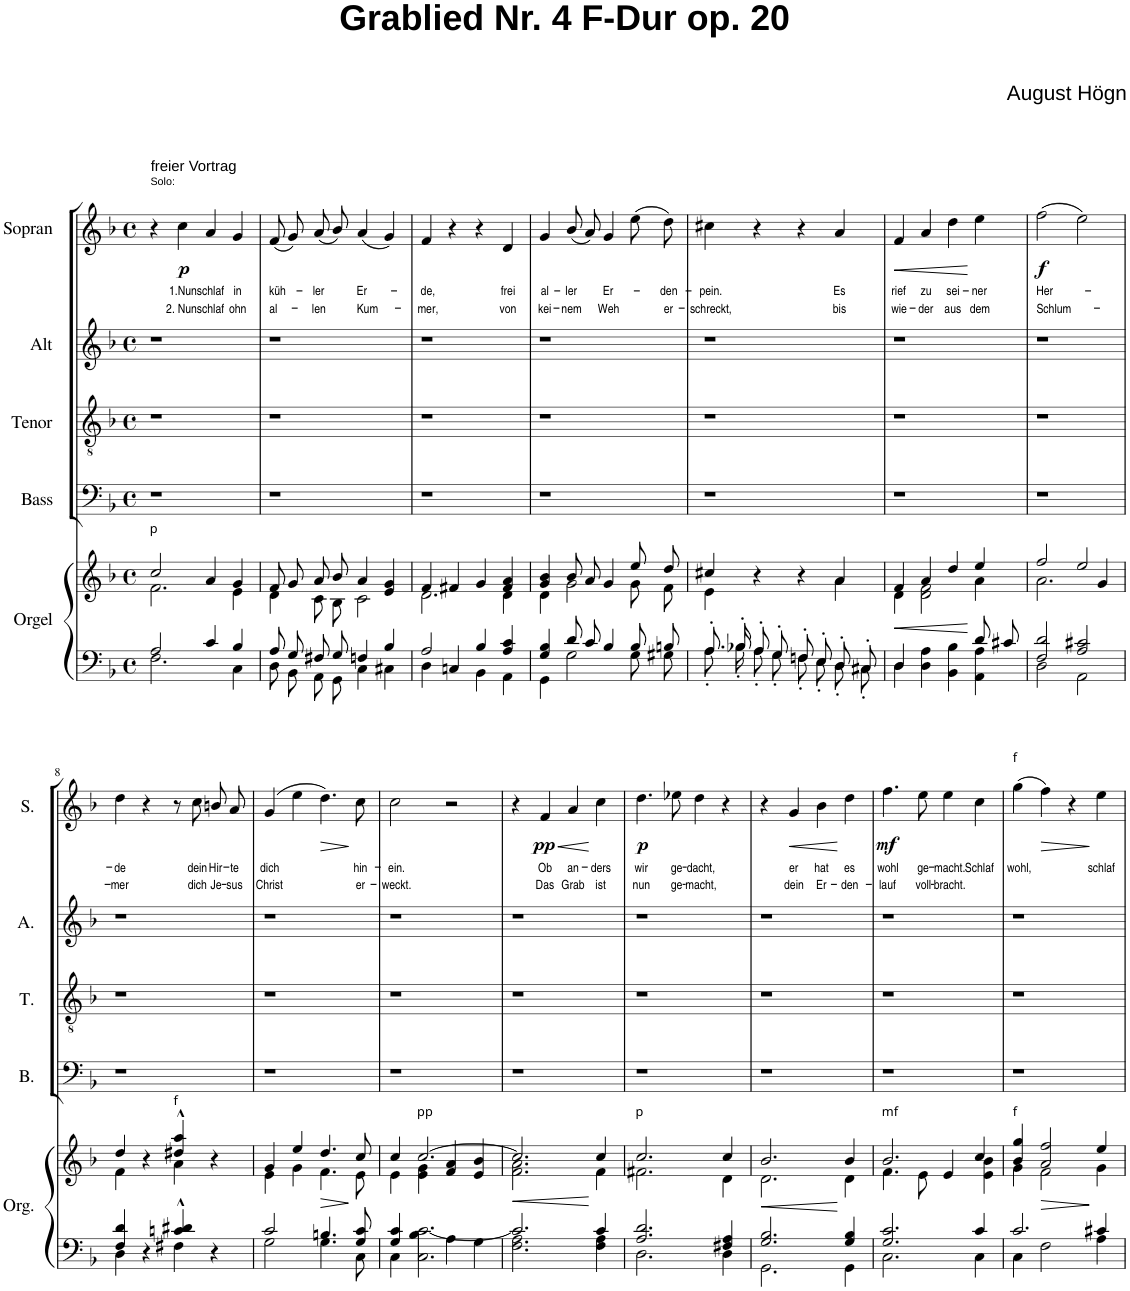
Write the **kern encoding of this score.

**kern	**kern	**dynam	**kern	**kern	**kern	**kern	**text	**text	**dynam
*part5	*part5	*part5	*part4	*part3	*part2	*part1	*part1	*part1	*part1
*staff6	*staff5	*staff5/6	*staff4	*staff3	*staff2	*staff1	*staff1	*staff1	*staff1
*I"Orgel	*	*	*I"Bass	*I"Tenor	*I"Alt	*I"Sopran	*	*	*
*I'Org.	*	*	*I'B.	*I'T.	*I'A.	*I'S.	*	*	*
*clefF4	*clefG2	*	*clefF4	*clefGv2	*clefG2	*clefG2	*	*	*
*	*	*	*	*Trd7c12	*	*	*	*	*
*k[b-]	*k[b-]	*	*k[b-]	*k[b-]	*k[b-]	*k[b-]	*	*	*
*F:	*F:	*	*F:	*F:	*F:	*F:	*	*	*
*M4/4	*M4/4	*	*M4/4	*M4/4	*M4/4	*M4/4	*	*	*
*met(c)	*met(c)	*	*met(c)	*met(c)	*met(c)	*met(c)	*	*	*
=1	=1	=1	=1	=1	=1	=1	=1	=1	=1
*^	*^	*	*	*	*	*	*	*	*
!	!	!	!	!	!	!	!	!LO:TX:a:t=Solo&colon;	!	!	!
!	!	!	!	!	!	!	!	!LO:TX:a:t=freier Vortrag	!	!	!
!	!	!LO:TX:a:t=p	!	!	!	!	!	!	!	!	!
2A/	2.F\	2cc/	2.f\	.	1r	1r	1r	4r	.	.	.
!	!	!	!	!	!	!	!	!	!LO:LY:b	!LO:LY:b	!LO:DY:b
.	.	.	.	.	.	.	.	4cc\	1.Nun	2. Nun	p
!	!	!	!	!	!	!	!	!	!LO:LY:b	!LO:LY:b	!
4c/	.	4a/	.	.	.	.	.	4a/	schlaf	schlaf	.
!	!	!	!	!	!	!	!	!	!LO:LY:b	!LO:LY:b	!
4B-/	4C\	4g/	4e\	.	.	.	.	4g/	in	ohn	.
=2	=2	=2	=2	=2	=2	=2	=2	=2	=2	=2	=2
!	!	!	!	!	!	!	!	!	!LO:LY:b	!LO:LY:b	!
8A/L	8D\L	8f/L	4d\	.	1r	1r	1r	(8f/L	küh-	al-	.
8G/J	8BB-\J	8g/J	.	.	.	.	.	8g/J)	.	.	.
!	!	!	!	!	!	!	!	!	!LO:LY:b	!LO:LY:b	!
8F#X/L	8AA\L	8a/L	8c\L	.	.	.	.	(8a/L	-ler	-len	.
8G/J	8GG\J	8b-/J	8B-\J	.	.	.	.	8b-/J)	.	.	.
!	!	!	!	!	!	!	!	!	!LO:LY:b	!LO:LY:b	!
4Fn/	4C\	4a/	2c\	.	.	.	.	(4a/	Er-	Kum-	.
4B-/	4C#X\	4e/ 4g/	.	.	.	.	.	4g/)	.	.	.
=3	=3	=3	=3	=3	=3	=3	=3	=3	=3	=3	=3
!	!	!	!	!	!	!	!	!	!LO:LY:b	!LO:LY:b	!
2A/	4D\	4f/	2.d\	.	1r	1r	1r	4f/	-de,	-mer,	.
.	4Cn/	4f#X/	.	.	.	.	.	4r	.	.	.
4B-/	4BB-\	4g/	.	.	.	.	.	4r	.	.	.
!	!	!	!	!	!	!	!	!	!LO:LY:b	!LO:LY:b	!
4A/ 4c/	4AA\	4f#/ 4a/	4d\	.	.	.	.	4d/	frei	von	.
=4	=4	=4	=4	=4	=4	=4	=4	=4	=4	=4	=4
!	!	!	!	!	!	!	!	!	!LO:LY:b	!LO:LY:b	!
4G/ 4B-/	4GG\	4g/ 4b-/	4d\	.	1r	1r	1r	4g/	al-	kei-	.
!	!	!	!	!	!	!	!	!	!LO:LY:b	!LO:LY:b	!
8d/L	2G\	8b-/L	2g\	.	.	.	.	(8b-/L	-ler	-nem	.
8c/J	.	8a/J	.	.	.	.	.	8a/J)	.	.	.
!	!	!	!	!	!	!	!	!	!LO:LY:b	!LO:LY:b	!
4B-/	.	4g/	.	.	.	.	.	4g/	Er-	Weh	.
8B-/L	8G\L	8ee/L	8g\L	.	.	.	.	(8ee\L	.	.	.
!	!	!	!	!	!	!	!	!	!LO:LY:b	!LO:LY:b	!
8Bn/J	8G#X\J	8dd/J	8f\J	.	.	.	.	8dd\J)	-den-	er-	.
=5	=5	=5	=5	=5	=5	=5	=5	=5	=5	=5	=5
!	!	!	!	!	!	!	!	!	!LO:LY:b	!LO:LY:b	!
8.A'/L	8.A'\L	4cc#X/	4e\	.	1r	1r	1r	4cc#X\	-pein.	-schreckt,	.
16B-'/Jk	16B-X'\Jk	.	.	.	.	.	.	.	.	.	.
8A'/L	8A'\L	4r	2ryy	.	.	.	.	4r	.	.	.
8G'/J	8G'\J	.	.	.	.	.	.	.	.	.	.
8F'/L	8Fn'\L	4r	.	.	.	.	.	4r	.	.	.
8E'/J	8E'\J	.	.	.	.	.	.	.	.	.	.
!	!	!	!	!	!	!	!	!	!LO:LY:b	!LO:LY:b	!
8D'/L	8D'\L	4a/	4a\	.	.	.	.	4a/	Es	bis	.
8C#X'/J	8C#'\J	.	.	.	.	.	.	.	.	.	.
=6	=6	=6	=6	=6	=6	=6	=6	=6	=6	=6	=6
!	!	!	!	!LO:HP:b	!	!	!	!	!LO:LY:b	!LO:LY:b	!LO:HP:b
4D/	4D\	4f/	4d\	<	1r	1r	1r	4f/	rief	wie-	<
!	!	!	!	!	!	!	!	!	!LO:LY:b	!LO:LY:b	!
2ryy	4D\ 4A\	4a/	2d\ 2f\	.	.	.	.	4a/	zu	-der	.
!	!	!	!	!	!	!	!	!	!LO:LY:b	!LO:LY:b	!
.	4BB-\ 4B-\	4dd/	.	.	.	.	.	4dd\	sei-	aus	.
!	!	!	!	!	!	!	!	!	!LO:LY:b	!LO:LY:b	!
8d/L	4AA\ 4A\	4ee/	4a\	[	.	.	.	4ee\	-ner	dem	[
8c#X/J	.	.	.	.	.	.	.	.	.	.	.
=7	=7	=7	=7	=7	=7	=7	=7	=7	=7	=7	=7
!	!	!	!	!	!	!	!	!	!LO:LY:b	!LO:LY:b	!LO:DY:b
2F/ 2d/	2D\	2ff/	2.a\	.	1r	1r	1r	(2ff\	Her-	Schlum-	f
2A/ 2c#X/	2AA\	2ee/	.	.	.	.	.	2ee\)	.	.	.
.	.	.	4g/	.	.	.	.	.	.	.	.
!!LO:LB:g=z
=8	=8	=8	=8	=8	=8	=8	=8	=8	=8	=8	=8
!	!	!	!	!	!	!	!	!	!LO:LY:b	!LO:LY:b	!
4F/ 4d/	4D\	4dd/	4f\	.	1r	1r	1r	4dd\	-de	-mer	.
4r	4ryy	4r	4ryy	.	.	.	.	4r	.	.	.
!	!	!LO:TX:a:t=f	!	!	!	!	!	!	!	!	!
4cn/^^ 4d#X/^^	4F#X\	4dd#X/^^ 4aa/^^	4a\	.	.	.	.	8r	.	.	.
!	!	!	!	!	!	!	!	!	!LO:LY:b	!LO:LY:b	!
.	.	.	.	.	.	.	.	8cc\	dein	dich	.
!	!	!	!	!	!	!	!	!	!LO:LY:b	!LO:LY:b	!
4r	4ryy	4r	4ryy	.	.	.	.	8bn/L	Hir-	Je-	.
!	!	!	!	!	!	!	!	!	!LO:LY:b	!LO:LY:b	!
.	.	.	.	.	.	.	.	8a/J	-te	-sus	.
=9	=9	=9	=9	=9	=9	=9	=9	=9	=9	=9	=9
!	!	!	!	!	!	!	!	!	!LO:LY:b	!LO:LY:b	!
2c/	2G\	4g/	4e\	.	1r	1r	1r	(4g/	dich	Christ	.
.	.	4ee/	4g\	.	.	.	.	4ee\	.	.	.
!	!	!	!	!LO:HP:b	!	!	!	!	!	!	!LO:HP:b
4.Bn/	4.G\	4.dd/	4.f\	>	.	.	.	4.dd\)	.	.	>
!	!	!	!	!	!	!	!	!	!LO:LY:b	!LO:LY:b	!
8G/ 8c/	8C\	8cc/	8e\	]	.	.	.	8cc\	hin-	er-	]
=10	=10	=10	=10	=10	=10	=10	=10	=10	=10	=10	=10
!	!	!	!	!	!	!	!	!	!LO:LY:b	!LO:LY:b	!
4G/ 4c/	4C\	4cc/	4e\	.	1r	1r	1r	2cc\	-ein.	-weckt.	.
!	!	!LO:TX:a:t=pp	!	!	!	!	!	!	!	!	!
4B-\	2.C\ [2.c\	[2.cc/	4e\ 4g\	.	.	.	.	.	.	.	.
4A\	.	.	4f/ 4a/	.	.	.	.	2r	.	.	.
4G\	.	.	4e/ 4b-/	.	.	.	.	.	.	.	.
=11	=11	=11	=11	=11	=11	=11	=11	=11	=11	=11	=11
!	!	!	!	!LO:HP:b	!	!	!	!	!	!	!
2.c/]	2.F\ 2.A\	2.cc/]	2.f\ 2.a\	<	1r	1r	1r	4r	.	.	.
!	!	!	!	!	!	!	!	!	!LO:LY:b	!LO:LY:b	!LO:HP:b
!	!	!	!	!	!	!	!	!	!	!	!LO:DY:n=1:b
.	.	.	.	.	.	.	.	4f/	Ob	Das	< pp
!	!	!	!	!	!	!	!	!	!LO:LY:b	!LO:LY:b	!
.	.	.	.	.	.	.	.	4a/	an-	Grab	.
!	!	!	!	!	!	!	!	!	!LO:LY:b	!LO:LY:b	!
4c/	4F\ 4A\	4cc/	4f\	[	.	.	.	4cc\	-ders	ist	[
=12	=12	=12	=12	=12	=12	=12	=12	=12	=12	=12	=12
!	!	!LO:TX:a:t=p	!	!	!	!	!	!	!	!	!
!	!	!	!	!	!	!	!	!	!LO:LY:b	!LO:LY:b	!LO:DY:b
2.A/ 2.d/	2.D\	2.cc/	2.f#X\	.	1r	1r	1r	4.dd\	wir	nun	p
!	!	!	!	!	!	!	!	!	!LO:LY:b	!LO:LY:b	!
.	.	.	.	.	.	.	.	8ee-X\	ge-	ge-	.
!	!	!	!	!	!	!	!	!	!LO:LY:b	!LO:LY:b	!
.	.	.	.	.	.	.	.	4dd\	-dacht,	-macht,	.
4F#X/ 4A/	4D\	4cc/	4d\	.	.	.	.	4r	.	.	.
=13	=13	=13	=13	=13	=13	=13	=13	=13	=13	=13	=13
!	!	!	!	!LO:HP:b	!	!	!	!	!	!	!
2.G/ 2.B-/	2.GG\	2.b-/	2.d\	<	1r	1r	1r	4r	.	.	.
!	!	!	!	!	!	!	!	!	!LO:LY:b	!LO:LY:b	!LO:HP:b
.	.	.	.	.	.	.	.	4g/	er	dein	<
!	!	!	!	!	!	!	!	!	!LO:LY:b	!LO:LY:b	!
.	.	.	.	.	.	.	.	4b-\	hat	Er-	.
!	!	!	!	!	!	!	!	!	!LO:LY:b	!LO:LY:b	!
4G/ 4B-/	4GG\	4b-/	4d\	[	.	.	.	4dd\	es	-den-	[
=14	=14	=14	=14	=14	=14	=14	=14	=14	=14	=14	=14
!	!	!LO:TX:a:t=mf	!	!	!	!	!	!	!	!	!
!	!	!	!	!	!	!	!	!	!LO:LY:b	!LO:LY:b	!LO:DY:b
2.G/ 2.c/	2.C\	2.b-/	4.f\	.	1r	1r	1r	4.ff\	wohl	-lauf	mf
!	!	!	!	!	!	!	!	!	!LO:LY:b	!LO:LY:b	!
.	.	.	8e\	.	.	.	.	8ee\	ge-	voll-	.
!	!	!	!	!	!	!	!	!	!LO:LY:b	!LO:LY:b	!
.	.	.	4e/	.	.	.	.	4ee\	-macht.	-bracht.	.
!	!	!	!	!	!	!	!	!	!LO:LY:b	!	!
4c/	4C\	4cc/	4e\ 4b-\	.	.	.	.	4cc\	Schlaf	.	.
=15	=15	=15	=15	=15	=15	=15	=15	=15	=15	=15	=15
!	!	!	!	!	!	!	!	!LO:TX:a:t=f	!	!	!
!	!	!LO:TX:a:t=f	!	!	!	!	!	!	!	!	!
!	!	!	!	!	!	!	!	!	!LO:LY:b	!	!
2.c/	4C\	4b-/ 4gg/	4g\	.	1r	1r	1r	(4gg\	wohl,	.	.
!	!	!	!	!LO:HP:b	!	!	!	!	!	!	!LO:HP:b
.	2F\	2a/ 2ff/	2f\	>	.	.	.	4ff\)	.	.	>
.	.	.	.	.	.	.	.	4r	.	.	.
!	!	!	!	!	!	!	!	!	!LO:LY:b	!	!
4c#X/	4A\	4ee/	4g\	]	.	.	.	4ee\	schlaf	.	]
*v	*v	*	*	*	*	*	*	*	*	*	*
*	*v	*v	*	*	*	*	*	*	*	*
=	=	=	=	=	=	=	=	=	=
*-	*-	*-	*-	*-	*-	*-	*-	*-	*-
